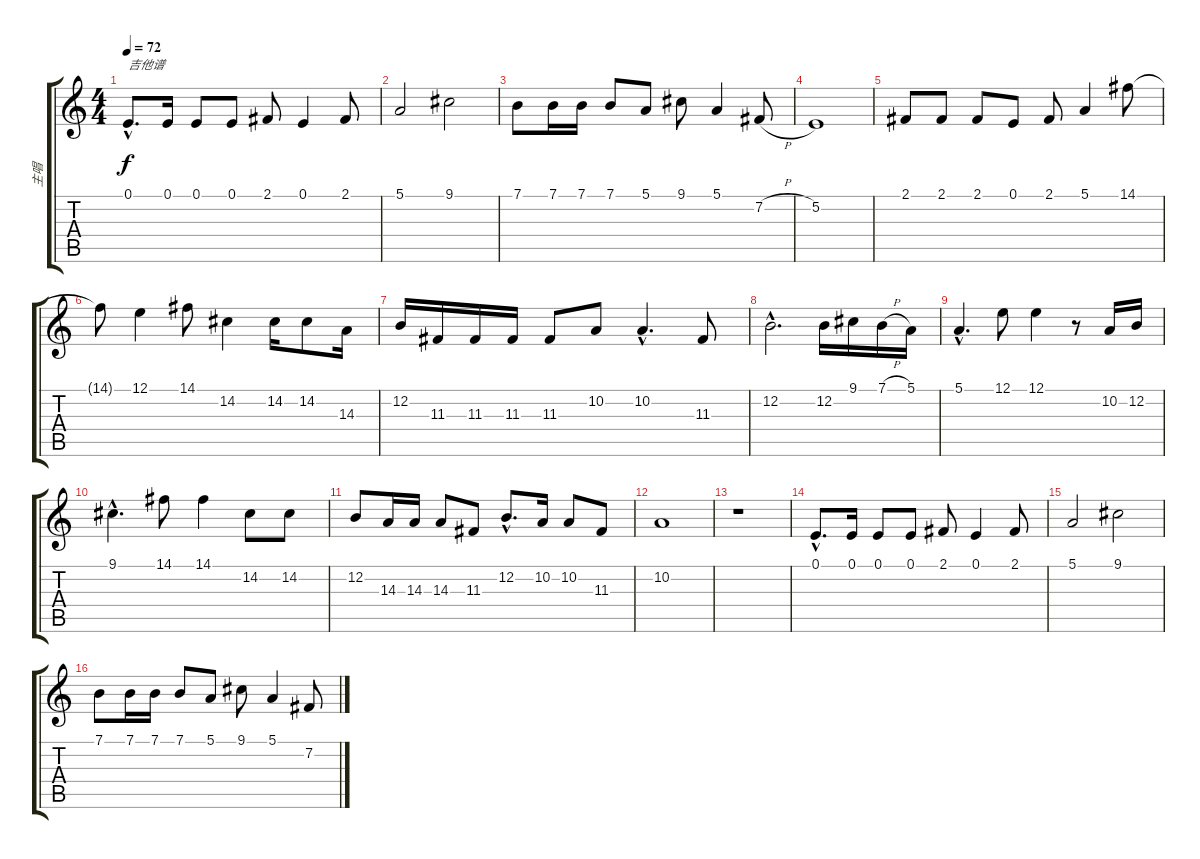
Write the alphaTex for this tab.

\track ("主唱" "主唱") {instrument violin}
\staff {score tabs}
\tuning (E4 B3 G3 D3 A2 E2) {hide}
\ts (4 4)
\tempo 72
\clef g2
\ks c
0.1{hac}.8{d txt "吉他谱" dy f instrument violin} 0.1.16 0.1.8 0.1.8 2.1.8 0.1.4 2.1.8 |
5.1.2 9.1.2 |
7.1.8 7.1.16 7.1.16 7.1.8 5.1.8 9.1.8 5.1.4 7.2{h}.8 |
5.2.1 |
2.1.8 2.1.8 2.1.8 0.1.8 2.1.8 5.1.4 14.1.8 |
14.1{t}.8 12.1.4 14.1.8 14.2.4 14.2.16 14.2.8 14.3.16 |
12.2.16 11.3.16 11.3.16 11.3.16 11.3.8 10.2.8 10.2{hac}.4{d} 11.3.8 |
12.2{hac}.2{d} 12.2.16 9.1.16 7.1{h}.16 5.1.16 |
5.1{hac}.4{d} 12.1.8 12.1.4 r.8 10.2.16 12.2.16 |
9.1{hac}.4{d} 14.1.8 14.1.4 14.2.8 14.2.8 |
12.2.8 14.3.16 14.3.16 14.3.8 11.3.8 12.2{hac}.8{d} 10.2.16 10.2.8 11.3.8 |
10.2.1 |
r.1 |
0.1{hac}.8{d} 0.1.16 0.1.8 0.1.8 2.1.8 0.1.4 2.1.8 |
5.1.2 9.1.2 |
7.1.8 7.1.16 7.1.16 7.1.8 5.1.8 9.1.8 5.1.4 7.2{h}.8
